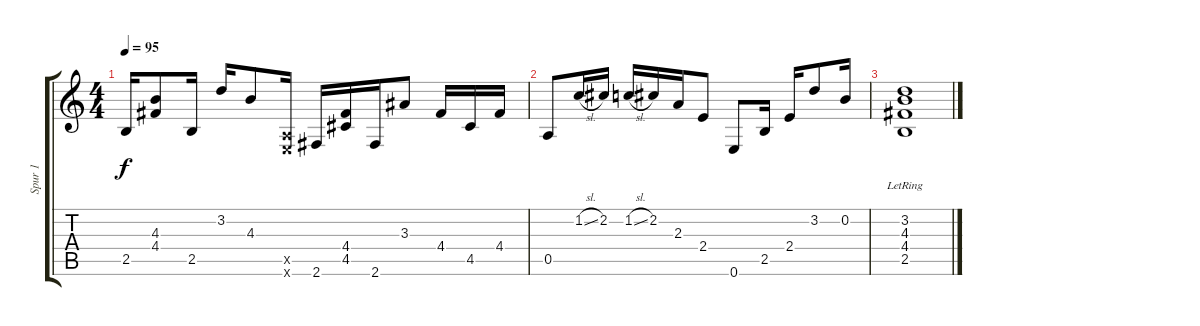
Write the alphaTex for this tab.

\track ("Spur 1" "Spur 1") {instrument electricguitarclean}
\staff {score tabs}
\tuning (E4 B3 G3 D3 A2 E2) {hide}
\ts (4 4)
\tempo 95
\clef g2
\ks c
2.5.16{dy f} (4.3 4.4).8 2.5.16 3.2.16 4.3.8 (0.5{x} 0.6{x}).16 2.6.16 (4.4 4.5).16 2.6.16 3.3.8 4.4.16 4.5.16 4.4.16 |
0.5.8 1.2{sl}.16 2.2.16 1.2{sl}.16 2.2.16 2.3.16 2.4.8 0.6.8 2.5.16 2.4.16 3.2.8 0.2.16 |
(3.2 4.3 4.4{lr} 2.5).1
